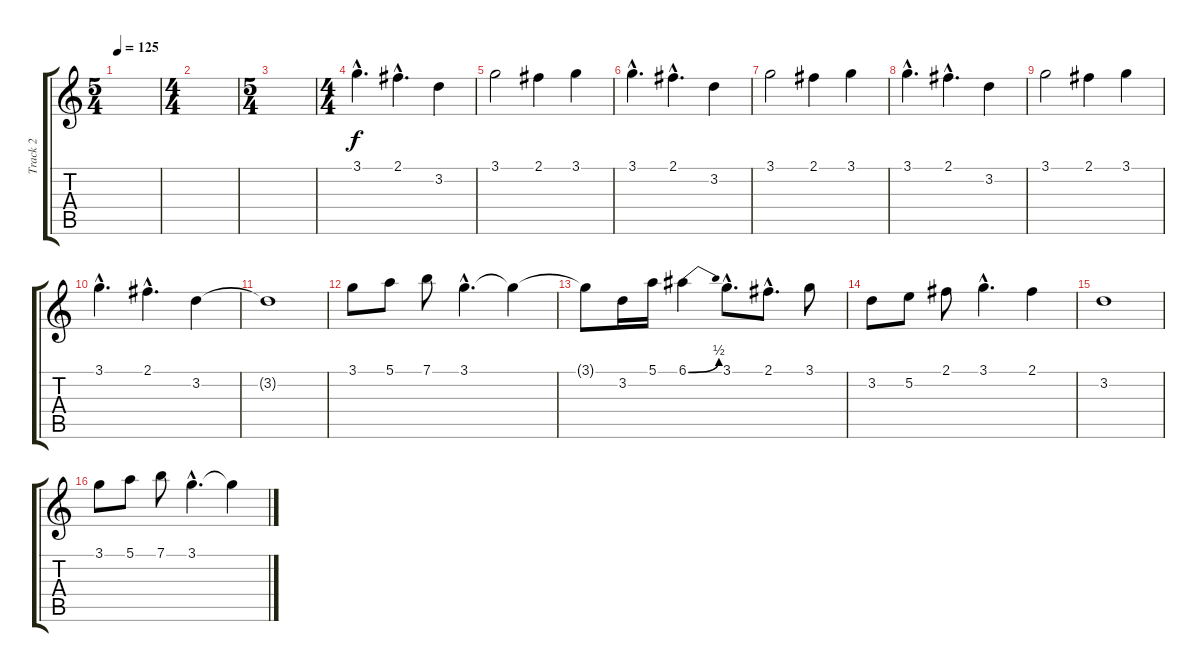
\track ("Track 2" "Track 2") {instrument acousticguitarnylon}
\staff {score tabs}
\tuning (E4 B3 G3 D3 A2 E2) {hide}
\ts (5 4)
\tempo 125
\clef g2
\ks c
|
\ts (4 4)
|
\ts (5 4)
|
\ts (4 4)
3.1{hac}.4{d} 2.1{hac}.4{d} 3.2.4 |
3.1.2 2.1.4 3.1.4 |
3.1{hac}.4{d} 2.1{hac}.4{d} 3.2.4 |
3.1.2 2.1.4 3.1.4 |
3.1{hac}.4{d} 2.1{hac}.4{d} 3.2.4 |
3.1.2 2.1.4 3.1.4 |
3.1{hac}.4{d} 2.1{hac}.4{d} 3.2.4 |
3.2{t}.1 |
3.1.8 5.1.8 7.1.8 3.1{hac}.4{d} 3.1{t}.4 |
3.1{t}.8 3.2.16 5.1.16 6.1{be (bend 0 0 60 2)}.4 3.1{hac}.8{d} 2.1{hac}.8{d} 3.1.8 |
3.2.8 5.2.8 2.1.8 3.1{hac}.4{d} 2.1.4 |
3.2.1 |
3.1.8 5.1.8 7.1.8 3.1{hac}.4{d} 3.1{t}.4
